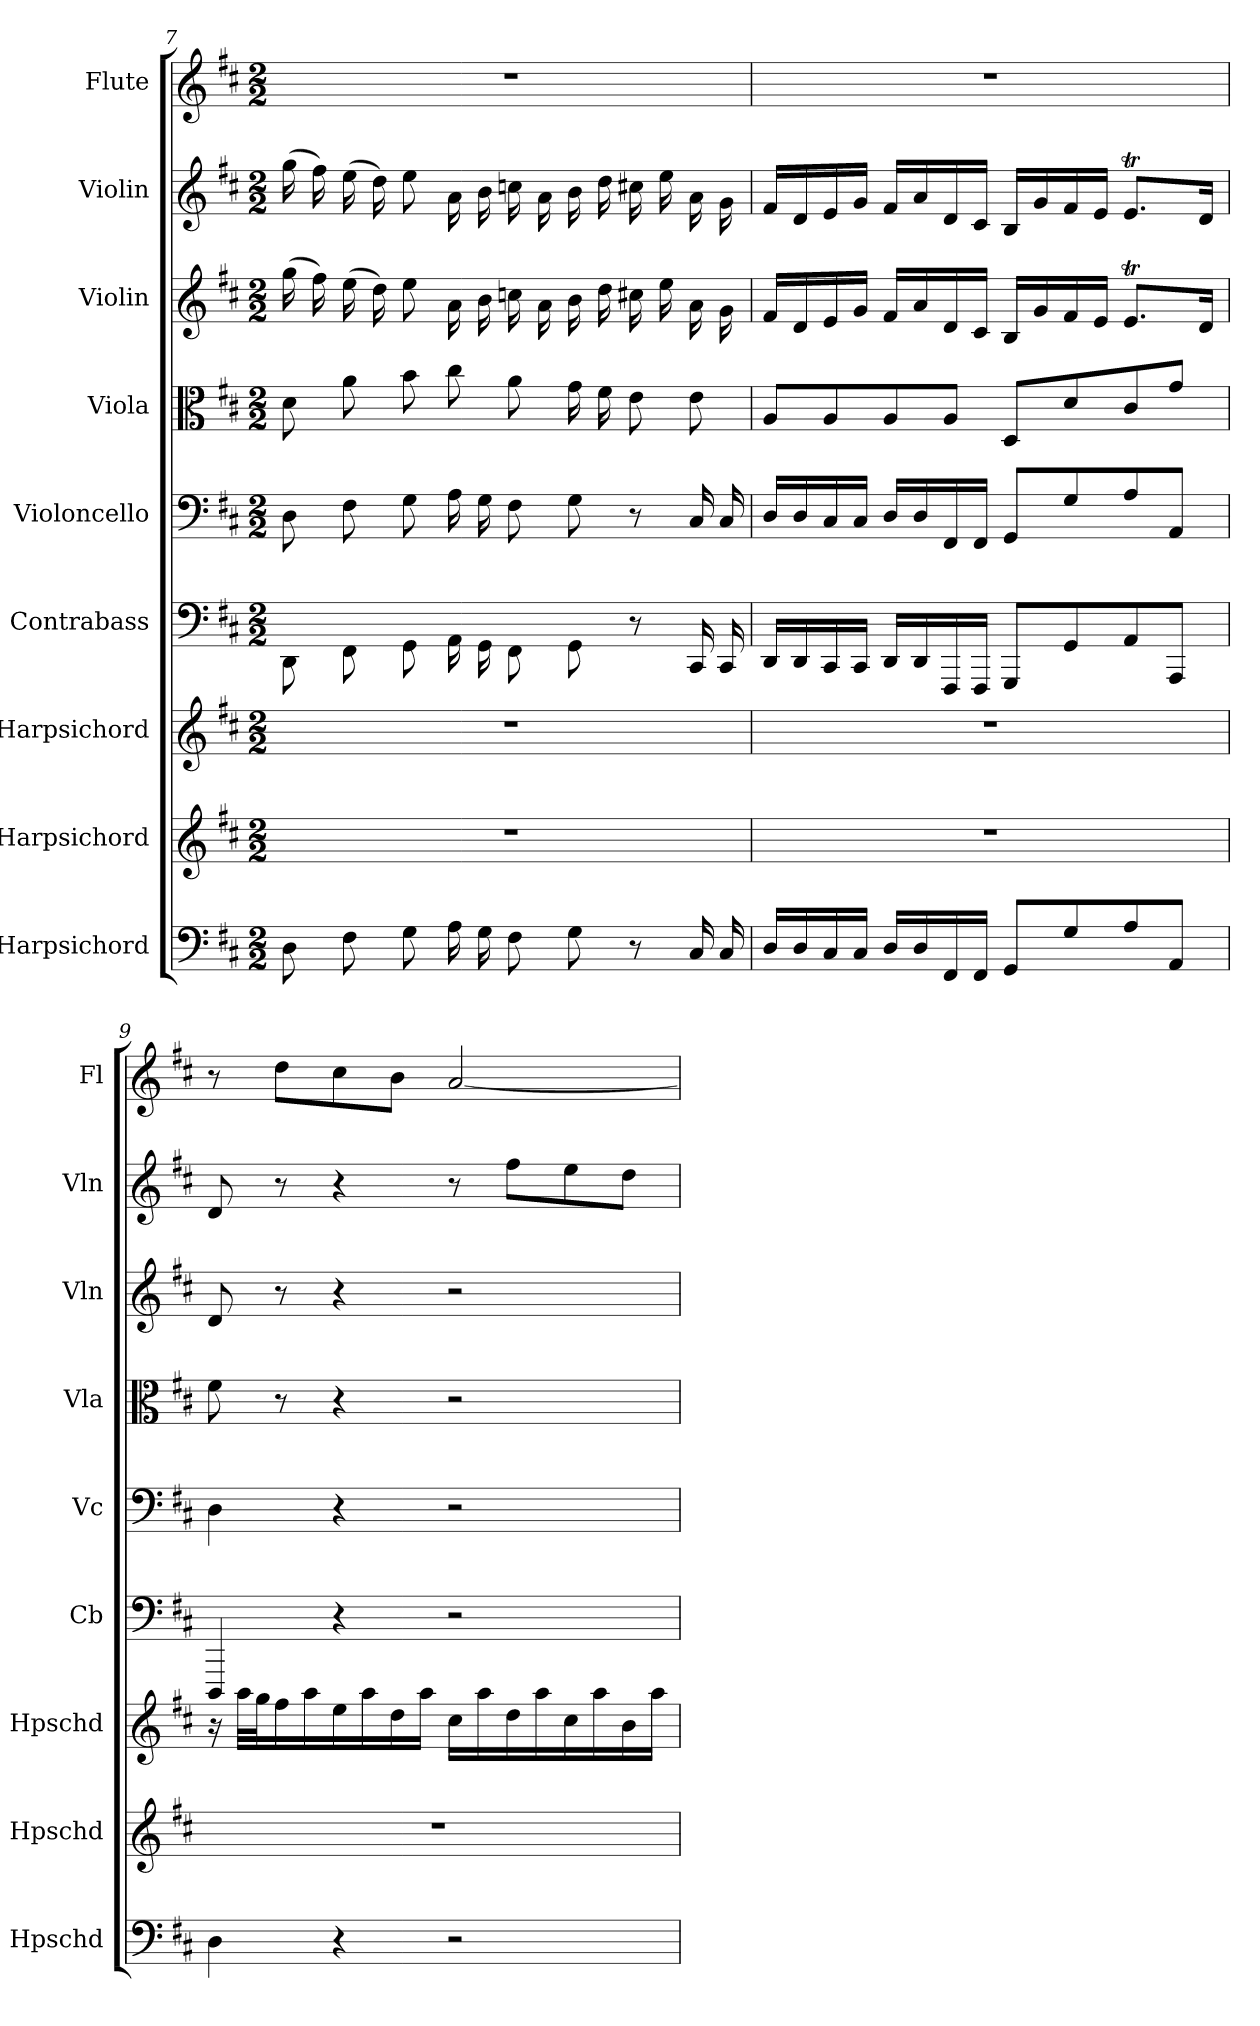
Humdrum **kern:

**kern	**kern	**kern	**kern	**kern	**kern	**kern	**kern	**kern
*part9	*part8	*part7	*part6	*part5	*part4	*part3	*part2	*part1
*staff9	*staff8	*staff7	*staff6	*staff5	*staff4	*staff3	*staff2	*staff1
*I"Harpsichord	*I"Harpsichord	*I"Harpsichord	*I"Contrabass	*I"Violoncello	*I"Viola	*I"Violin	*I"Violin	*I"Flute
*I'Hpschd	*I'Hpschd	*I'Hpschd	*I'Cb	*I'Vc	*I'Vla	*I'Vln	*I'Vln	*I'Fl
*clefF4	*clefG2	*clefG2	*clefF4	*clefF4	*clefC3	*clefG2	*clefG2	*clefG2
*k[f#c#]	*k[f#c#]	*k[f#c#]	*k[f#c#]	*k[f#c#]	*k[f#c#]	*k[f#c#]	*k[f#c#]	*k[f#c#]
*D:	*D:	*D:	*D:	*D:	*D:	*D:	*D:	*D:
*M2/2	*M2/2	*M2/2	*M2/2	*M2/2	*M2/2	*M2/2	*M2/2	*M2/2
=7	=7	=7	=7	=7	=7	=7	=7	=7
8D\	1r	1r	8DD\	8D\	8d\	(16gg\	(16gg\	1r
.	.	.	.	.	.	16ff#\)	16ff#\)	.
8F#\	.	.	8FF#\	8F#\	8a\	(16ee\	(16ee\	.
.	.	.	.	.	.	16dd\)	16dd\)	.
8G\	.	.	8GG\	8G\	8b\	8ee\	8ee\	.
16A\	.	.	16AA\	16A\	8cc#\	16a\	16a\	.
16G\	.	.	16GG\	16G\	.	16b\	16b\	.
8F#\	.	.	8FF#\	8F#\	8a\	16ccn\	16ccn\	.
.	.	.	.	.	.	16a\	16a\	.
8G\	.	.	8GG\	8G\	16g\	16b\	16b\	.
.	.	.	.	.	16f#\	16dd\	16dd\	.
8r	.	.	8r	8r	8e\	16cc#X\	16cc#X\	.
.	.	.	.	.	.	16ee\	16ee\	.
16C#/	.	.	16CC#/	16C#/	8e\	16a\	16a\	.
16C#/	.	.	16CC#/	16C#/	.	16g\	16g\	.
=8	=8	=8	=8	=8	=8	=8	=8	=8
16D/LL	1r	1r	16DD/LL	16D/LL	8A/L	16f#/LL	16f#/LL	1r
16D/	.	.	16DD/	16D/	.	16d/	16d/	.
16C#/	.	.	16CC#/	16C#/	8A/	16e/	16e/	.
16C#/JJ	.	.	16CC#/JJ	16C#/JJ	.	16g/JJ	16g/JJ	.
16D/LL	.	.	16DD/LL	16D/LL	8A/	16f#/LL	16f#/LL	.
16D/	.	.	16DD/	16D/	.	16a/	16a/	.
16FF#/	.	.	16FFF#/	16FF#/	8A/J	16d/	16d/	.
16FF#/JJ	.	.	16FFF#/JJ	16FF#/JJ	.	16c#/JJ	16c#/JJ	.
8GG/L	.	.	8GGG/L	8GG/L	8D/L	16B/LL	16B/LL	.
.	.	.	.	.	.	16g/	16g/	.
8G/	.	.	8GG/	8G/	8d/	16f#/	16f#/	.
.	.	.	.	.	.	16e/JJ	16e/JJ	.
8A/	.	.	8AA/	8A/	8c#/	8.eT/L	8.eT/L	.
8AA/J	.	.	8AAA/J	8AA/J	8g/J	.	.	.
.	.	.	.	.	.	16d/Jk	16d/Jk	.
=9	=9	=9	=9	=9	=9	=9	=9	=9
4D\	1r	16r	4DDD/	4D\	8f#\	8d/	8d/	8r
.	.	32aa\LLL	.	.	.	.	.	.
.	.	32gg\J	.	.	.	.	.	.
.	.	16ff#\	.	.	8r	8r	8r	8dd\L
.	.	16aa\	.	.	.	.	.	.
4r	.	16ee\	4r	4r	4r	4r	4r	8cc#\
.	.	16aa\	.	.	.	.	.	.
.	.	16dd\	.	.	.	.	.	8b\J
.	.	16aa\JJ	.	.	.	.	.	.
2r	.	16cc#\LL	2r	2r	2r	2r	8r	[2a/
.	.	16aa\	.	.	.	.	.	.
.	.	16dd\	.	.	.	.	8ff#\L	.
.	.	16aa\	.	.	.	.	.	.
.	.	16cc#\	.	.	.	.	8ee\	.
.	.	16aa\	.	.	.	.	.	.
.	.	16b\	.	.	.	.	8dd\J	.
.	.	16aa\JJ	.	.	.	.	.	.
=	=	=	=	=	=	=	=	=
*-	*-	*-	*-	*-	*-	*-	*-	*-
